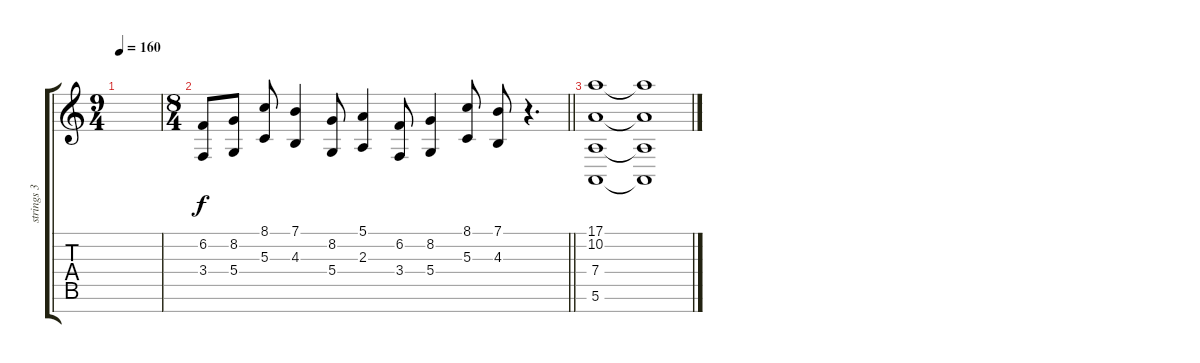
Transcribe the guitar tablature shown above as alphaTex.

\track ("strings 3" "strings 3") {instrument stringensemble1}
\staff {score tabs}
\tuning (E4 B3 G3 D3 A2 E2 B1) {hide}
\ts (9 4)
\tempo 160
\clef g2
\ks c
|
\ts (8 4)
\barLineRight lightlight
(6.2 3.4).8 (8.2 5.4).8 (8.1 5.3).8 (7.1 4.3).4 (8.2 5.4).8 (5.1 2.3).4 (6.2 3.4).8 (8.2 5.4).4 (8.1 5.3).8 (7.1 4.3).8 r.4{d} |
(17.1 10.2 7.4 5.6).1 (17.1{t} 10.2{t} 7.4{t} 5.6{t}).1
